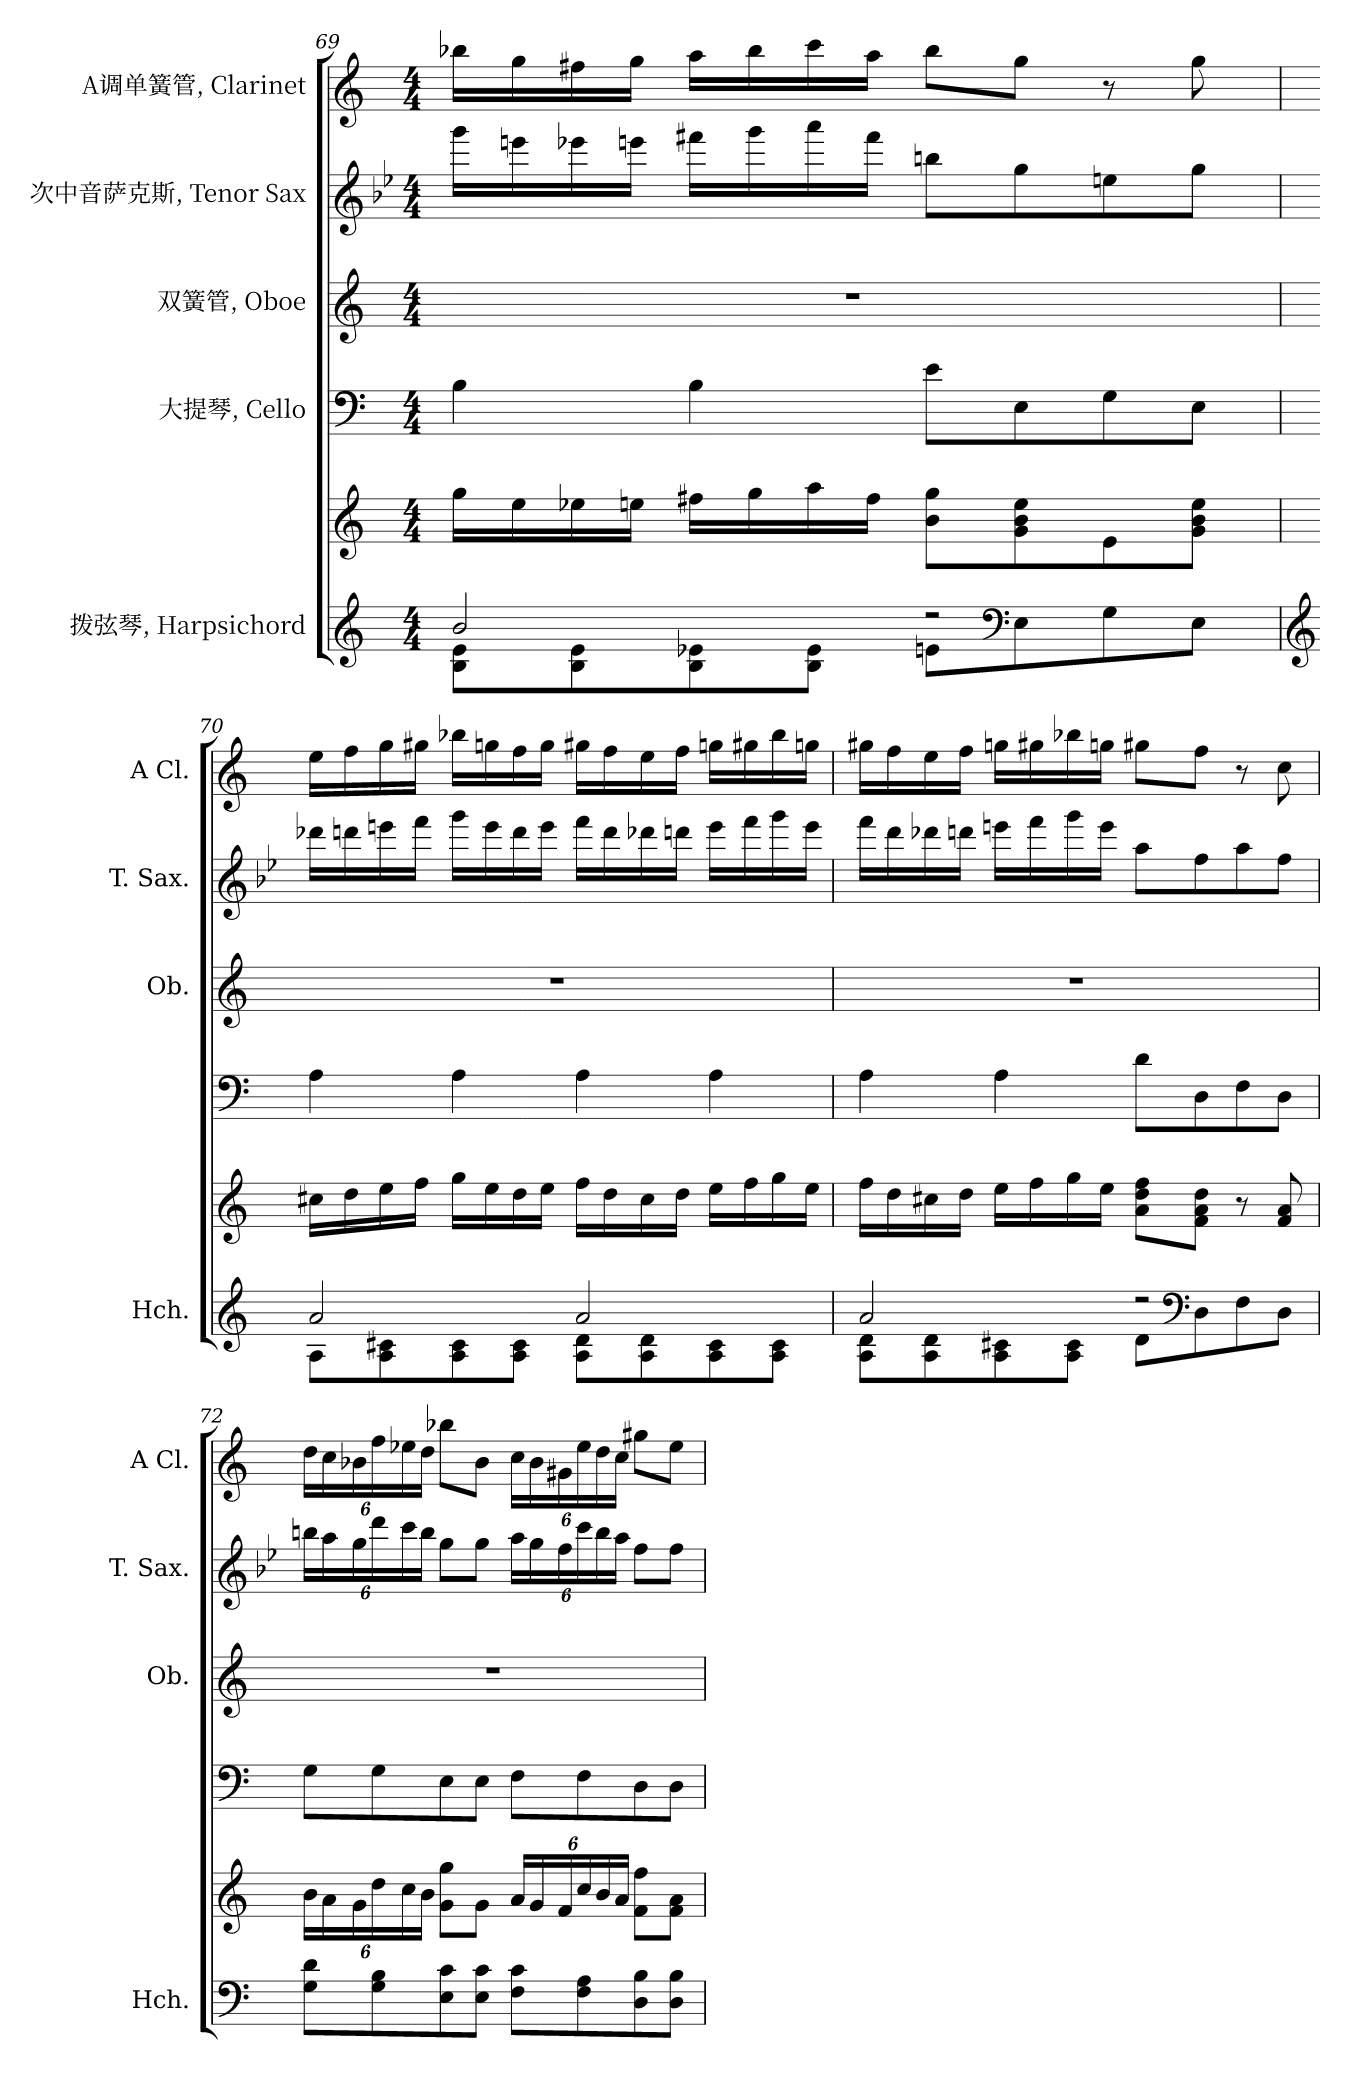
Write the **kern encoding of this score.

**kern	**kern	**kern	**kern	**kern	**kern
*part5	*part5	*part4	*part3	*part2	*part1
*staff6	*staff5	*staff4	*staff3	*staff2	*staff1
*I"拨弦琴, Harpsichord	*	*I"大提琴, Cello	*I"双簧管, Oboe	*I"次中音萨克斯, Tenor Sax	*I"A调单簧管, Clarinet
*I'Hch.	*	*	*I'Ob.	*I'T. Sax.	*I'A Cl.
!!LO:LB:g=z
*clefG2	*clefG2	*clefF4	*clefG2	*clefG2	*clefG2
*	*	*	*	*ITrd8c14	*ITrd2c3
*k[]	*k[]	*k[]	*k[]	*k[b-e-]	*k[f#c#g#]
*M4/4	*M4/4	*M4/4	*M4/4	*M4/4	*M4/4
=69	=69	=69	=69	=69	=69
*^	*	*	*	*	*
2b/	8B\ 8e\L	16gg\LL	4B\	1r	16gg\LL	16ggn\LL
.	.	16ee\	.	.	16een\	16ee\
.	8B\ 8e\	16ee-X\	.	.	16ee-X\	16dd#X\
.	.	16een\JJ	.	.	16een\JJ	16ee\JJ
.	8B\ 8e-X\	16ff#X\LL	4B\	.	16ff#X\LL	16ff#\LL
.	.	16gg\	.	.	16gg\	16gg\
.	8B\ 8e-\J	16aa\	.	.	16aa\	16aa\
.	.	16ff#\JJ	.	.	16ff#\JJ	16ff#\JJ
2r	8en\L	8b\ 8gg\L	8e\L	.	8bn\L	8gg\L
*clefF4	*	*	*	*	*	*
.	8E\	8g\ 8b\ 8ee\	8E\	.	8g\	8ee\J
.	8G\	8e\	8G\	.	8en\	8r
.	8E\J	8g\ 8b\ 8ee\J	8E\J	.	8g\J	8ee\
!!LO:PB:g=z
=70	=70	=70	=70	=70	=70	=70
*clefG2	*	*	*	*	*	*
2a/	8A\L	16cc#X\LL	4A\	1r	16dd-X\LL	16cc#\LL
.	.	16dd\	.	.	16ddn\	16dd\
.	8A\ 8c#X\	16ee\	.	.	16een\	16ee\
.	.	16ff\JJ	.	.	16ff\JJ	16ee#X\JJ
.	8A\ 8c#\	16gg\LL	4A\	.	16gg\LL	16ggn\LL
.	.	16ee\	.	.	16ee\	16een\
.	8A\ 8c#\J	16dd\	.	.	16dd\	16dd\
.	.	16ee\JJ	.	.	16ee\JJ	16ee\JJ
2a/	8A\ 8d\L	16ff\LL	4A\	.	16ff\LL	16ee#X\LL
.	.	16dd\	.	.	16dd\	16dd\
.	8A\ 8d\	16cc#\	.	.	16dd-X\	16cc#\
.	.	16dd\JJ	.	.	16ddn\JJ	16dd\JJ
.	8A\ 8c#\	16ee\LL	4A\	.	16ee\LL	16een\LL
.	.	16ff\	.	.	16ff\	16ee#X\
.	8A\ 8c#\J	16gg\	.	.	16gg\	16gg\
.	.	16ee\JJ	.	.	16ee\JJ	16een\JJ
!!LO:LB:g=z
=71	=71	=71	=71	=71	=71	=71
2a/	8A\ 8d\L	16ff\LL	4A\	1r	16ff\LL	16ee#X\LL
.	.	16dd\	.	.	16dd\	16dd\
.	8A\ 8d\	16cc#X\	.	.	16dd-X\	16cc#\
.	.	16dd\JJ	.	.	16ddn\JJ	16dd\JJ
.	8A\ 8c#X\	16ee\LL	4A\	.	16een\LL	16een\LL
.	.	16ff\	.	.	16ff\	16ee#X\
.	8A\ 8c#\J	16gg\	.	.	16gg\	16ggn\
.	.	16ee\JJ	.	.	16ee\JJ	16een\JJ
2r	8d\L	8a\ 8dd\ 8ff\L	8d\L	.	8a\L	8ee#X\L
*clefF4	*	*	*	*	*	*
.	8D\	8f\ 8a\ 8dd\J	8D\	.	8f\	8dd\J
.	8F\	8r	8F\	.	8a\	8r
.	8D\J	8f/ 8a/	8D\J	.	8f\J	8a\
*v	*v	*	*	*	*	*
!!LO:PB:g=z
=72	=72	=72	=72	=72	=72
*	*Xbrackettup	*	*	*Xbrackettup	*Xbrackettup
8G\ 8d\L	24b\LL	8G\L	1r	24bn\LL	24b\LL
.	24a\	.	.	24a\	24a\
.	24g\	.	.	24g\	24gn\
8G\ 8B\	24dd\	8G\	.	24dd\	24dd\
.	24cc\	.	.	24cc\	24ccn\
.	24b\JJ	.	.	24b\JJ	24b\JJ
8E\ 8c\	8g\ 8gg\L	8E\	.	8g\L	8ggn\L
8E\ 8c\J	8g\J	8E\J	.	8g\J	8g\J
8F\ 8c\L	24a/LL	8F\L	.	24a\LL	24a\LL
.	24g/	.	.	24g\	24g\
.	24f/	.	.	24f\	24e#X\
8F\ 8A\	24cc/	8F\	.	24cc\	24cc\
.	24b/	.	.	24b\	24b\
.	24a/JJ	.	.	24a\JJ	24a\JJ
8D\ 8B\	8f\ 8ff\L	8D\	.	8f\L	8ee#X\L
8D\ 8B\J	8f\ 8a\J	8D\J	.	8f\J	8cc\J
=	=	=	=	=	=
*-	*-	*-	*-	*-	*-
